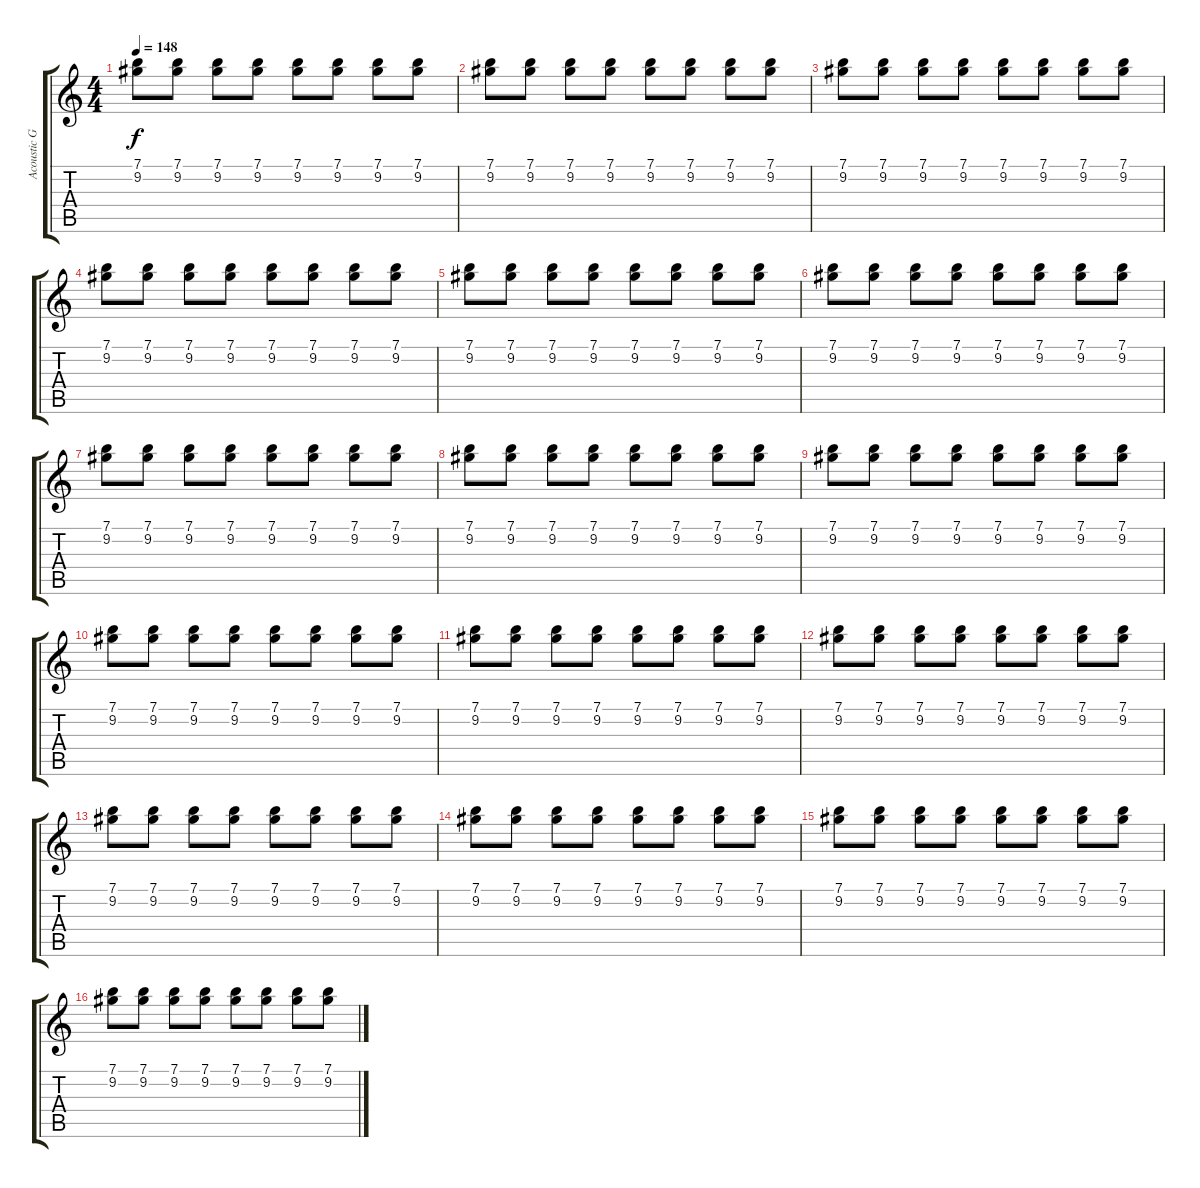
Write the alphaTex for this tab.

\track ("Acoustic Guitar" "Acoustic G") {instrument acousticguitarsteel}
\staff {score tabs}
\tuning (E4 B3 G3 D3 A2 E2) {hide}
\ts (4 4)
\tempo 148
\clef g2
\ks c
(7.1 9.2).8{dy f} (7.1 9.2).8 (7.1 9.2).8 (7.1 9.2).8 (7.1 9.2).8 (7.1 9.2).8 (7.1 9.2).8 (7.1 9.2).8 |
(7.1 9.2).8 (7.1 9.2).8 (7.1 9.2).8 (7.1 9.2).8 (7.1 9.2).8 (7.1 9.2).8 (7.1 9.2).8 (7.1 9.2).8 |
(7.1 9.2).8 (7.1 9.2).8 (7.1 9.2).8 (7.1 9.2).8 (7.1 9.2).8 (7.1 9.2).8 (7.1 9.2).8 (7.1 9.2).8 |
(7.1 9.2).8 (7.1 9.2).8 (7.1 9.2).8 (7.1 9.2).8 (7.1 9.2).8 (7.1 9.2).8 (7.1 9.2).8 (7.1 9.2).8 |
(7.1 9.2).8 (7.1 9.2).8 (7.1 9.2).8 (7.1 9.2).8 (7.1 9.2).8 (7.1 9.2).8 (7.1 9.2).8 (7.1 9.2).8 |
(7.1 9.2).8 (7.1 9.2).8 (7.1 9.2).8 (7.1 9.2).8 (7.1 9.2).8 (7.1 9.2).8 (7.1 9.2).8 (7.1 9.2).8 |
(7.1 9.2).8 (7.1 9.2).8 (7.1 9.2).8 (7.1 9.2).8 (7.1 9.2).8 (7.1 9.2).8 (7.1 9.2).8 (7.1 9.2).8 |
(7.1 9.2).8 (7.1 9.2).8 (7.1 9.2).8 (7.1 9.2).8 (7.1 9.2).8 (7.1 9.2).8 (7.1 9.2).8 (7.1 9.2).8 |
(7.1 9.2).8 (7.1 9.2).8 (7.1 9.2).8 (7.1 9.2).8 (7.1 9.2).8 (7.1 9.2).8 (7.1 9.2).8 (7.1 9.2).8 |
(7.1 9.2).8 (7.1 9.2).8 (7.1 9.2).8 (7.1 9.2).8 (7.1 9.2).8 (7.1 9.2).8 (7.1 9.2).8 (7.1 9.2).8 |
(7.1 9.2).8 (7.1 9.2).8 (7.1 9.2).8 (7.1 9.2).8 (7.1 9.2).8 (7.1 9.2).8 (7.1 9.2).8 (7.1 9.2).8 |
(7.1 9.2).8 (7.1 9.2).8 (7.1 9.2).8 (7.1 9.2).8 (7.1 9.2).8 (7.1 9.2).8 (7.1 9.2).8 (7.1 9.2).8 |
(7.1 9.2).8 (7.1 9.2).8 (7.1 9.2).8 (7.1 9.2).8 (7.1 9.2).8 (7.1 9.2).8 (7.1 9.2).8 (7.1 9.2).8 |
(7.1 9.2).8 (7.1 9.2).8 (7.1 9.2).8 (7.1 9.2).8 (7.1 9.2).8 (7.1 9.2).8 (7.1 9.2).8 (7.1 9.2).8 |
(7.1 9.2).8 (7.1 9.2).8 (7.1 9.2).8 (7.1 9.2).8 (7.1 9.2).8 (7.1 9.2).8 (7.1 9.2).8 (7.1 9.2).8 |
(7.1 9.2).8 (7.1 9.2).8 (7.1 9.2).8 (7.1 9.2).8 (7.1 9.2).8 (7.1 9.2).8 (7.1 9.2).8 (7.1 9.2).8
